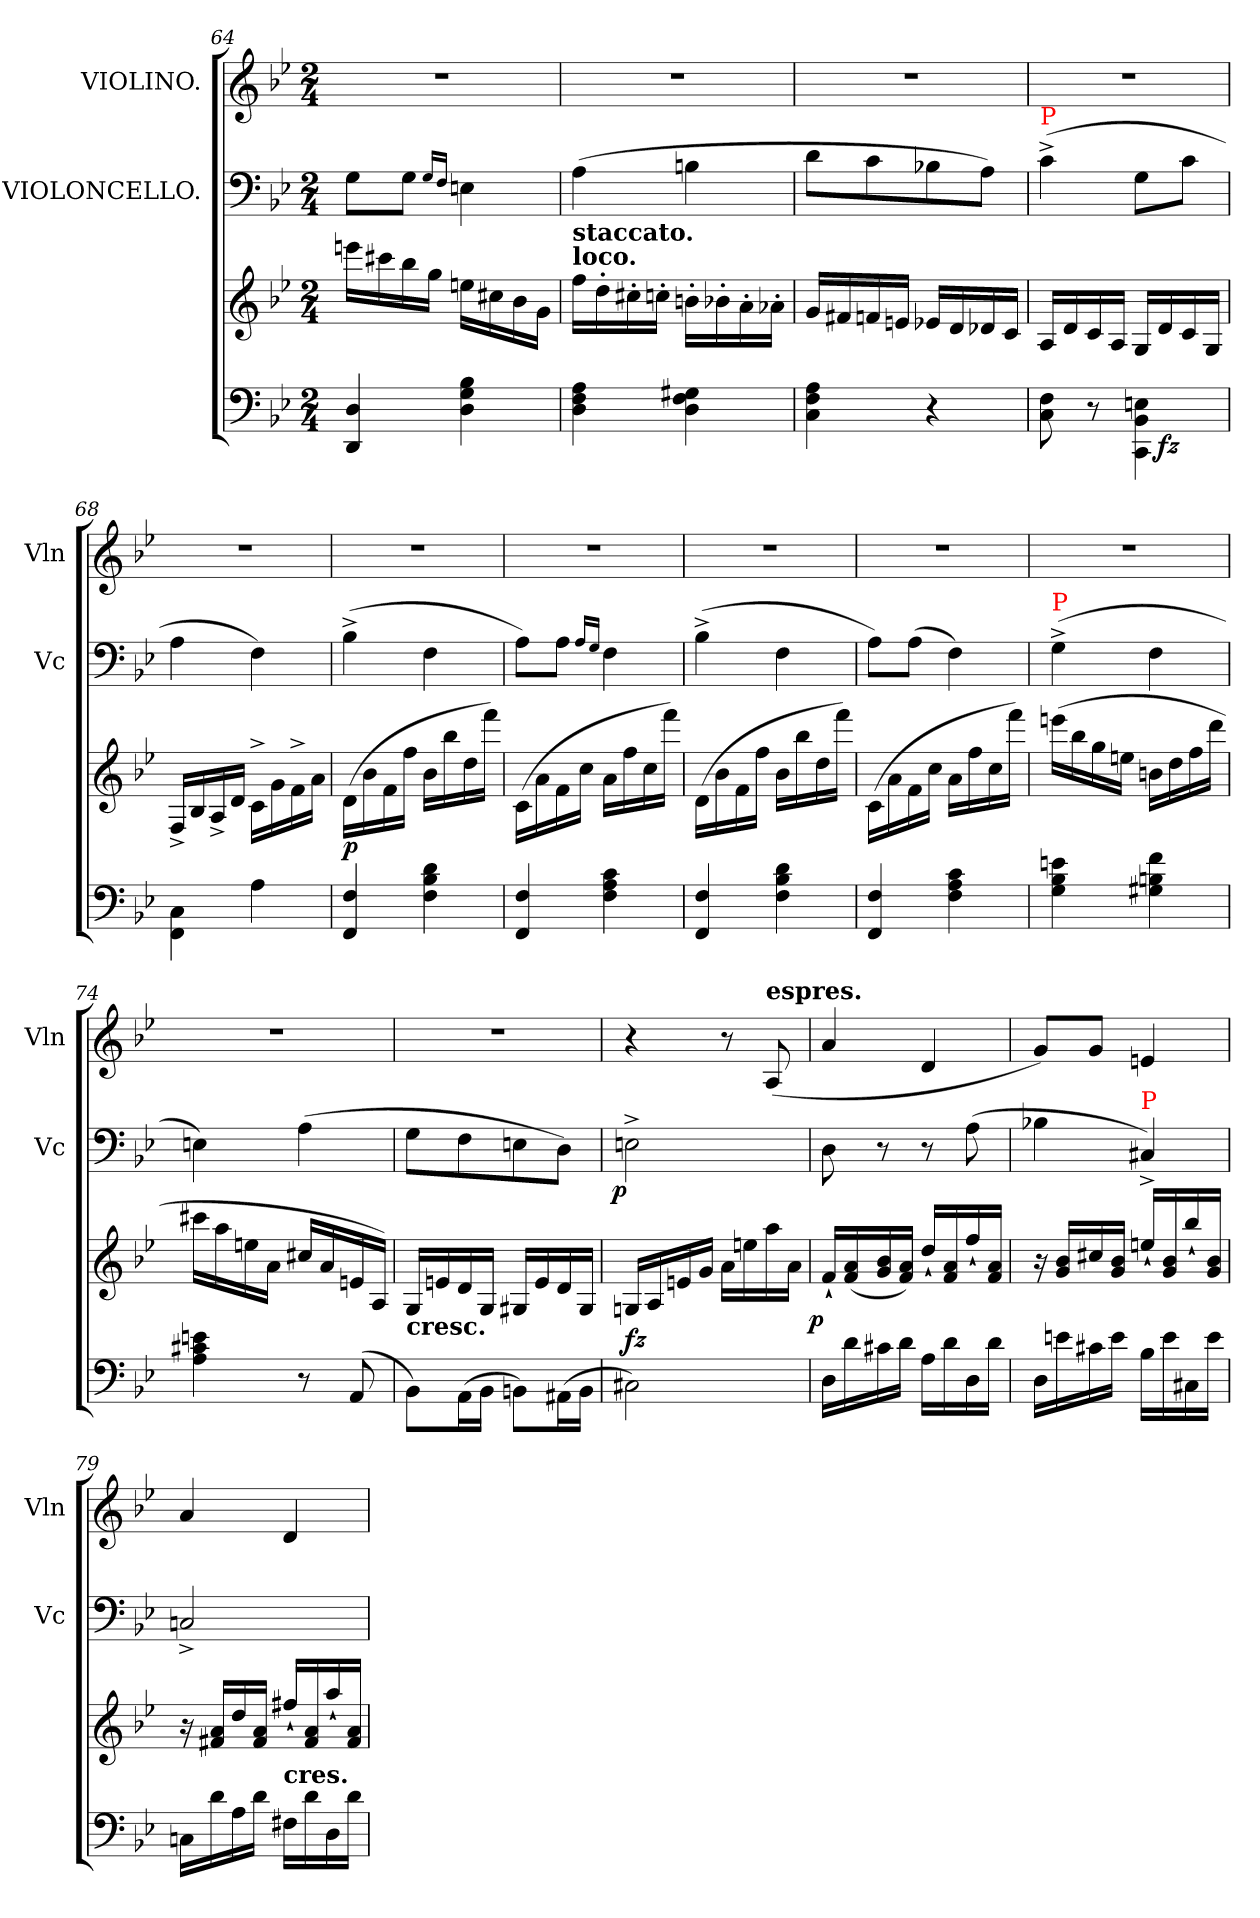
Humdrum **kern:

**kern	**kern	**dynam	**kern	**dynam	**kern
*part3	*part3	*part3	*part2	*part2	*part1
*staff4	*staff3	*staff3/4	*staff2	*staff2	*staff1
*	*	*	*I"VIOLONCELLO.	*	*I"VIOLINO.
*	*	*	*I'Vc	*	*I'Vln
*clefF4	*clefG2	*	*clefF4	*	*clefG2
*k[b-e-]	*k[b-e-]	*	*k[b-e-]	*	*k[b-e-]
*g:	*g:	*	*g:	*	*g:
*M2/4	*M2/4	*	*M2/4	*	*M2/4
=64	=64	=64	=64	=64	=64
4D 4DD	16eeenLL	.	8GL	.	2rdd
.	16ccc#X	.	.	.	.
.	16bb-	.	8GJ	.	.
.	16ggJJ	.	.	.	.
.	.	.	16qqG/LL	.	.
.	.	.	16qqF/JJ	.	.
4B- 4G 4D	16eeLL	.	4En\	.	.
.	16cc#X	.	.	.	.
.	16b-	.	.	.	.
.	16gJJ	.	.	.	.
=65	=65	=65	=65	=65	=65
!	!LO:TX:a:B:t=loco.	!	!	!	!
!	!LO:TX:a:B:t=staccato.	!	!	!	!
4A 4F 4D	16ffLL	.	(>4A	.	2rdd
.	16dd'	.	.	.	.
.	16cc#X'	.	.	.	.
.	16ccn'JJ	.	.	.	.
4G#X 4F 4D	16bn'\LL	.	4Bn	.	.
.	16b-X'	.	.	.	.
.	16a'	.	.	.	.
.	16a-X'JJ	.	.	.	.
=66	=66	=66	=66	=66	=66
4A 4F 4C	16g/LL	.	8dL	.	2rdd
.	16f#X	.	.	.	.
.	16fn	.	8c	.	.
.	16enJJ	.	.	.	.
4r	16e-XLL	.	8B-X	.	.
.	16d	.	.	.	.
.	16d-X	.	8AJ)	.	.
.	16cJJ	.	.	.	.
=67	=67	=67	=67	=67	=67
*^	*	*	*	*	*
!	!	!	!	!LO:TX:a:color=red:t=P	!	!
8F\ 8C\	4ryy	16A/LL	.	(>4c^<	.	2rdd
.	.	16d	.	.	.	.
8r	.	16c/	.	.	.	.
.	.	16A/JJ	.	.	.	.
4En\ 4BB-\ 4CC\	16ryy	16G/LL	.	8GL	.	.
!	!	!	!LO:DY:b=2	!	!	!
.	8.ryy	16d/	fz	.	.	.
.	.	16c/	.	8cJ	.	.
.	.	16G/JJ	.	.	.	.
*v	*v	*	*	*	*	*
=68	=68	=68	=68	=68	=68
4C\ 4FF\	16F^>/LL	.	4A	.	2rdd
.	16B-/	.	.	.	.
.	16A^>/	.	.	.	.
.	16d/JJ	.	.	.	.
4A	16c^>\LL	.	4F)	.	.
.	16g	.	.	.	.
.	16f^>	.	.	.	.
.	16aJJ	.	.	.	.
=69	=69	=69	=69	=69	=69
4F 4FF	(>16d\LL	p	(>4B-^<	.	2rdd
.	16b-	.	.	.	.
.	16f	.	.	.	.
.	16ffJJ	.	.	.	.
4d 4B- 4F	16b-\LL	.	4F	.	.
.	16bb-	.	.	.	.
.	16dd	.	.	.	.
.	16fffJJ)	.	.	.	.
=70	=70	=70	=70	=70	=70
4F 4FF	(>16c\LL	.	8AL)	.	2rdd
.	16a	.	.	.	.
.	16f	.	8AJ	.	.
.	16ccJJ	.	.	.	.
.	.	.	16qqA/LL	.	.
.	.	.	16qqG/JJ	.	.
4c 4A 4F	16a\LL	.	4F	.	.
.	16ff	.	.	.	.
.	16cc	.	.	.	.
.	16fffJJ)	.	.	.	.
=71	=71	=71	=71	=71	=71
4F 4FF	(>16d\LL	.	(>4B-^<	.	2rdd
.	16b-	.	.	.	.
.	16f	.	.	.	.
.	16ffJJ	.	.	.	.
4d 4B- 4F	16b-\LL	.	4F	.	.
.	16bb-	.	.	.	.
.	16dd	.	.	.	.
.	16fffJJ)	.	.	.	.
=72	=72	=72	=72	=72	=72
4F/ 4FF/	(>16c\LL	.	8AL)	.	2rdd
.	16a	.	.	.	.
.	16f	.	(>8AJ	.	.
.	16ccJJ	.	.	.	.
4c 4A 4F	16aLL	.	4F)	.	.
.	16ff	.	.	.	.
.	16cc	.	.	.	.
.	16fffJJ)	.	.	.	.
=73	=73	=73	=73	=73	=73
!	!	!	!LO:TX:a:color=red:t=P	!	!
4en 4B- 4G	(>16eeenLL	.	(>4G^<	.	2rdd
.	16bb-	.	.	.	.
.	16gg	.	.	.	.
.	16eeJJ	.	.	.	.
4f 4Bn 4G#X	16bnLL	.	4F	.	.
.	16dd	.	.	.	.
.	16ff	.	.	.	.
.	16dddJJ	.	.	.	.
=74	=74	=74	=74	=74	=74
4e 4c#X 4A	16ccc#XLL	.	4En)	.	2rdd
.	16aa	.	.	.	.
.	16een	.	.	.	.
.	16aJJ	.	.	.	.
8r	16cc#XLL	.	(>4A	.	.
.	16a	.	.	.	.
(<8AA	16e	.	.	.	.
.	16AJJ)	.	.	.	.
=75	=75	=75	=75	=75	=75
!	!LO:TX:c:B:t=cresc.	!	!	!	!
8BB-\L)	16G/LL	.	8GL	.	2rdd
.	16en	.	.	.	.
(>16AAL	16d	.	8F	.	.
16BB-\JJ	16G/JJ	.	.	.	.
8BBn\L)	16G#XLL	.	8En	.	.
.	16e	.	.	.	.
(>16AA#XL	16d	.	8DJ)	.	.
16BB\JJ	16G#/JJ	.	.	.	.
=76	=76	=76	=76	=76	=76
!	!	!	!	!LO:DY:rj	!
2C#X\)	16Gn/LL	fz	2En^<	p	4r
.	16A/	.	.	.	.
.	16en	.	.	.	.
.	16gJJ	.	.	.	.
.	16aLL	.	.	.	8r
.	16ee	.	.	.	.
!	!	!	!	!	!LO:TX:a:B:t=espres.
.	16aa	.	.	.	(<8A
.	16aJJ	.	.	.	.
=77	=77	=77	=77	=77	=77
!	!	!LO:DY:rj	!	!	!
16DLL	16f`<LL	p	8D	.	4a
16d	(<16a 16f	.	.	.	.
16c#X	16b- 16g	.	8r	.	.
16dJJ	16a 16fJJ)	.	.	.	.
16ALL	16dd`</LL	.	8r	.	4d
16d	16a 16f	.	.	.	.
16D	16ff`<	.	(>8A	.	.
16dJJ	16a 16fJJ	.	.	.	.
=78	=78	=78	=78	=78	=78
16DLL	16r	.	4B-X	.	8gL)
16en	16b- 16gLL	.	.	.	.
16c#X	16cc#X	.	.	.	8gJ
16eJJ	16b- 16gJJ	.	.	.	.
!	!	!	!LO:TX:a:color=red:t=P	!	!
16B-LL	16een`</LL	.	4C#X^<)	.	4en
16e	16b- 16g	.	.	.	.
16C#X	16bb-`<	.	.	.	.
16eJJ	16b- 16gJJ	.	.	.	.
=79	=79	=79	=79	=79	=79
16CnLL	16r	.	2Cn^<	.	4a
16d	16a 16f#XLL	.	.	.	.
16A	16dd	.	.	.	.
16dJJ	16a 16f#JJ	.	.	.	.
!	!LO:TX:c:B:t=cres.	!	!	!	!
16F#XLL	16ff#X`</LL	.	.	.	4d
16d	16a 16f#	.	.	.	.
16D	16aa`<	.	.	.	.
16dJJ	16a 16f#JJ	.	.	.	.
=	=	=	=	=	=
*-	*-	*-	*-	*-	*-
